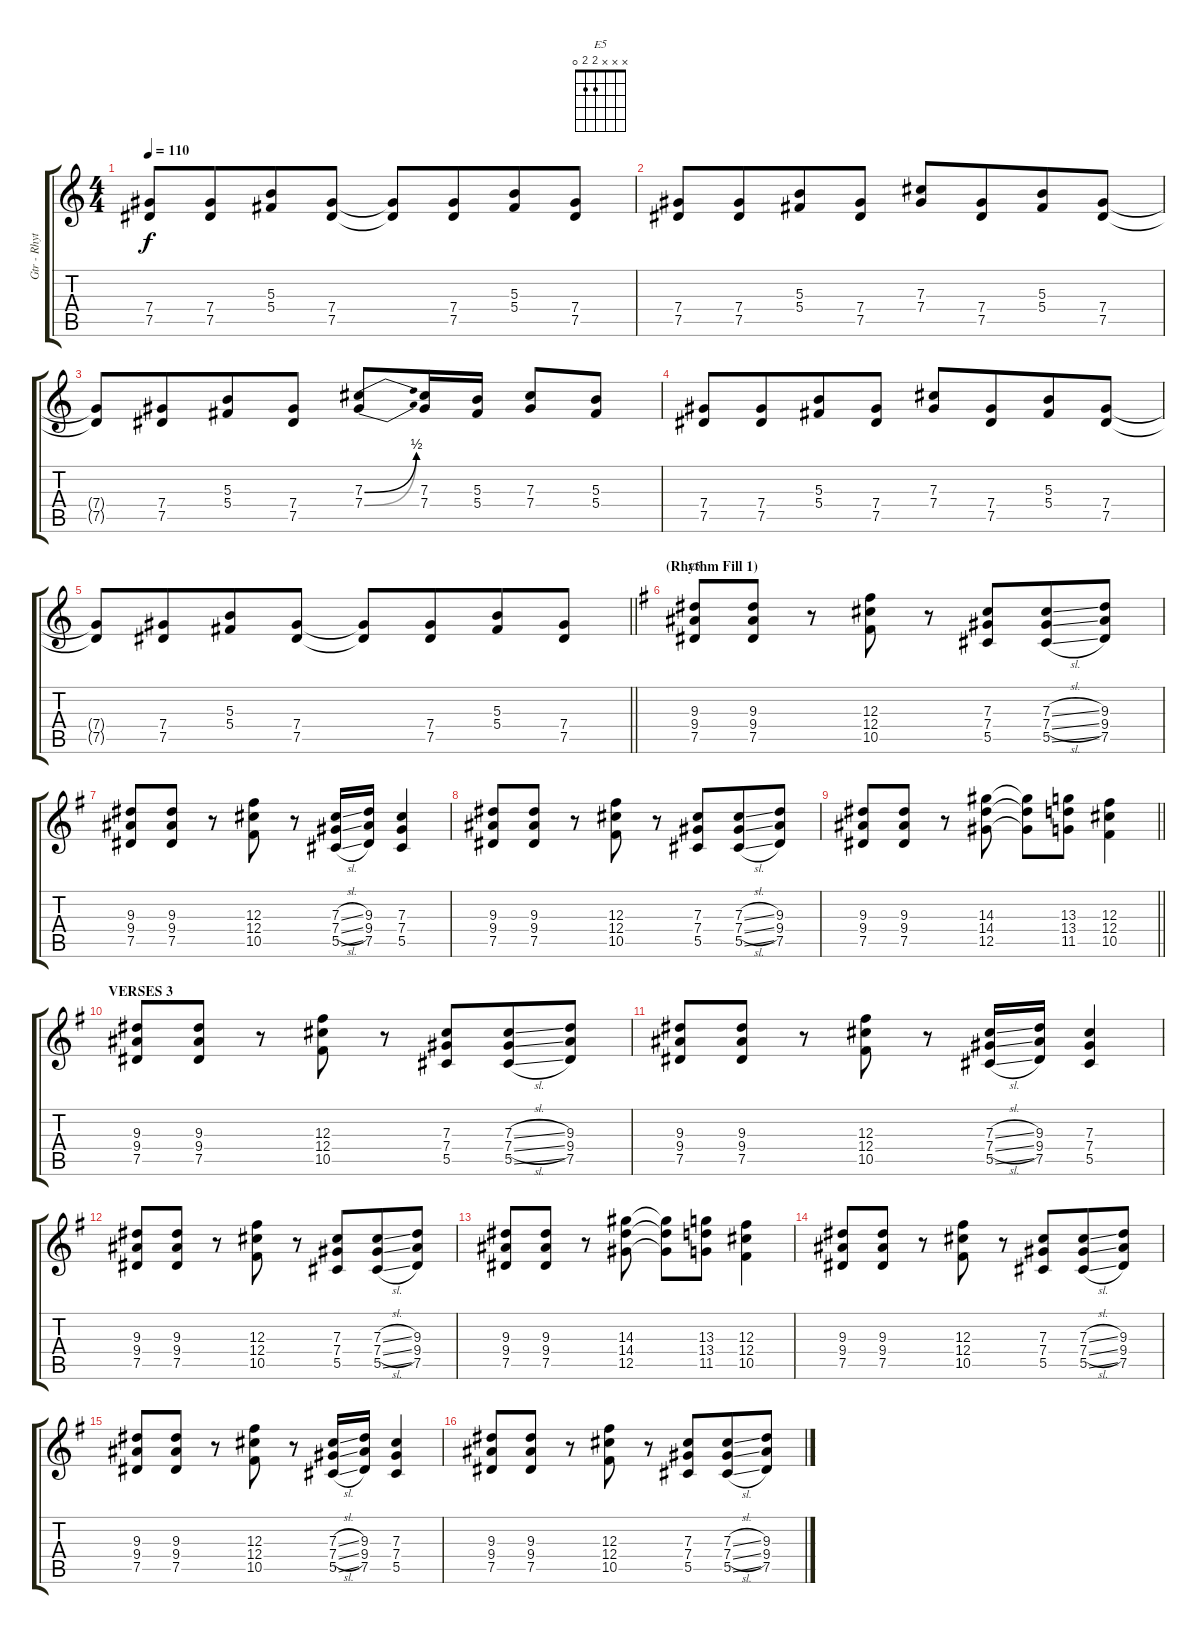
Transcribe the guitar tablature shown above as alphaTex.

\track ("Gtr - Rhythm" "Gtr - Rhyt") {instrument overdrivenguitar}
\staff {score tabs}
\tuning (Eb4 Bb3 Gb3 Db3 Ab2 Eb2) {hide}
\chord ("E5" x x x 2 2 0)
\ts (4 4)
\tempo 110
\clef g2
\ks aminor
(7.4{t} 7.5{t}).8{dy f} (7.4 7.5).8{beam merge} (5.3 5.4).8 (7.4 7.5).8 (7.4{t} 7.5{t}).8 (7.4 7.5).8{beam merge} (5.3 5.4).8 (7.4 7.5).8 |
(7.4 7.5).8 (7.4 7.5).8{beam merge} (5.3 5.4).8 (7.4 7.5).8 (7.3 7.4).8 (7.4 7.5).8{beam merge} (5.3 5.4).8 (7.4 7.5).8 |
(7.4{t} 7.5{t}).8 (7.4 7.5).8{beam merge} (5.3 5.4).8 (7.4 7.5).8 (7.3{be (bend 0 0 60 2)} 7.4{be (bend 0 0 60 2)}).8 (7.3 7.4).16 (5.3 5.4).16 (7.3 7.4).8 (5.3 5.4).8 |
(7.4 7.5).8 (7.4 7.5).8{beam merge} (5.3 5.4).8 (7.4 7.5).8 (7.3 7.4).8 (7.4 7.5).8{beam merge} (5.3 5.4).8 (7.4 7.5).8 |
\barLineRight lightlight
(7.4{t} 7.5{t}).8 (7.4 7.5).8{beam merge} (5.3 5.4).8 (7.4 7.5).8 (7.4{t} 7.5{t}).8 (7.4 7.5).8{beam merge} (5.3 5.4).8 (7.4 7.5).8 |
\section ("" "(Rhythm Fill 1)")
\ks eminor
(9.3 9.4 7.5).8{ch "E5"} (9.3 9.4 7.5).8 r.8 (12.3 12.4 10.5).8 r.8 (7.3 7.4 5.5).8{beam merge} (7.3{sl} 7.4{sl} 5.5{sl}).8 (9.3 9.4 7.5).8 |
(9.3 9.4 7.5).8 (9.3 9.4 7.5).8 r.8 (12.3 12.4 10.5).8 r.8 (7.3{sl} 7.4{sl} 5.5{sl}).16{beam merge} (9.3 9.4 7.5).16 (7.3 7.4 5.5).4 |
(9.3 9.4 7.5).8 (9.3 9.4 7.5).8 r.8 (12.3 12.4 10.5).8 r.8 (7.3 7.4 5.5).8{beam merge} (7.3{sl} 7.4{sl} 5.5{sl}).8 (9.3 9.4 7.5).8 |
\barLineRight lightlight
(9.3 9.4 7.5).8 (9.3 9.4 7.5).8 r.8 (14.3 14.4 12.5).8 (14.3{t} 14.4{t} 12.5{t}).8 (13.3 13.4 11.5).8 (12.3 12.4 10.5).4 |
\section ("" "VERSES 3")
(9.3 9.4 7.5).8 (9.3 9.4 7.5).8 r.8 (12.3 12.4 10.5).8 r.8 (7.3 7.4 5.5).8{beam merge} (7.3{sl} 7.4{sl} 5.5{sl}).8 (9.3 9.4 7.5).8 |
(9.3 9.4 7.5).8 (9.3 9.4 7.5).8 r.8 (12.3 12.4 10.5).8 r.8 (7.3{sl} 7.4{sl} 5.5{sl}).16{beam merge} (9.3 9.4 7.5).16 (7.3 7.4 5.5).4 |
(9.3 9.4 7.5).8 (9.3 9.4 7.5).8 r.8 (12.3 12.4 10.5).8 r.8 (7.3 7.4 5.5).8{beam merge} (7.3{sl} 7.4{sl} 5.5{sl}).8 (9.3 9.4 7.5).8 |
(9.3 9.4 7.5).8 (9.3 9.4 7.5).8 r.8 (14.3 14.4 12.5).8 (14.3{t} 14.4{t} 12.5{t}).8 (13.3 13.4 11.5).8 (12.3 12.4 10.5).4 |
(9.3 9.4 7.5).8 (9.3 9.4 7.5).8 r.8 (12.3 12.4 10.5).8 r.8 (7.3 7.4 5.5).8{beam merge} (7.3{sl} 7.4{sl} 5.5{sl}).8 (9.3 9.4 7.5).8 |
(9.3 9.4 7.5).8 (9.3 9.4 7.5).8 r.8 (12.3 12.4 10.5).8 r.8 (7.3{sl} 7.4{sl} 5.5{sl}).16{beam merge} (9.3 9.4 7.5).16 (7.3 7.4 5.5).4 |
(9.3 9.4 7.5).8 (9.3 9.4 7.5).8 r.8 (12.3 12.4 10.5).8 r.8 (7.3 7.4 5.5).8{beam merge} (7.3{sl} 7.4{sl} 5.5{sl}).8 (9.3 9.4 7.5).8
